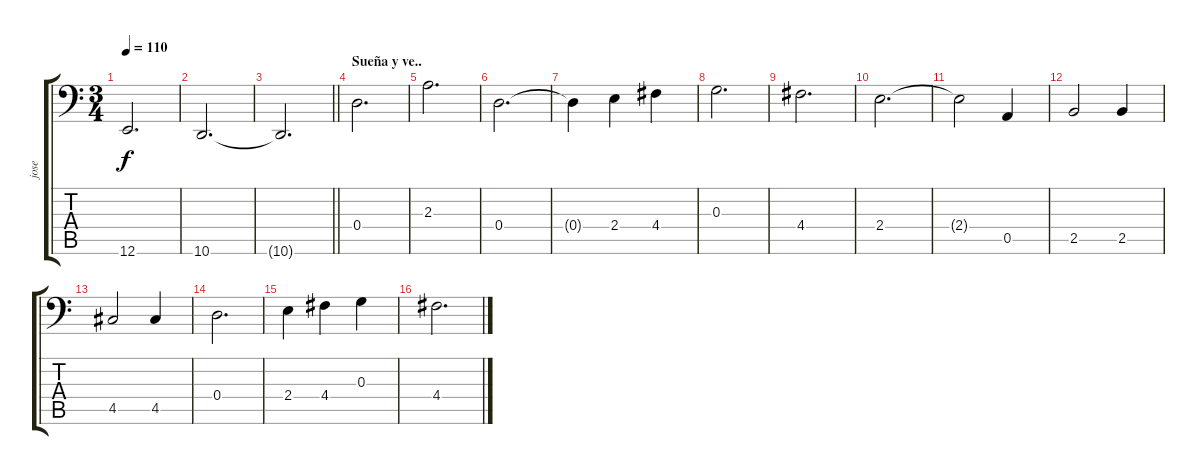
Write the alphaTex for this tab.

\track ("jose" "jose") {instrument brightacousticpiano}
\staff {score tabs}
\tuning (E4 B3 G3 D3 A2 E1) {hide}
\ts (3 4)
\tempo 110
\clef f4
\ks c
12.6.2{d dy f} |
10.6.2{d} |
\barLineRight lightlight
10.6{t}.2{d} |
\section ("" "Sueña y ve..")
0.4.2{d} |
2.3.2{d} |
0.4.2{d} |
0.4{t}.4 2.4.4 4.4.4 |
0.3.2{d} |
4.4.2{d} |
2.4.2{d} |
2.4{t}.2 0.5.4 |
2.5.2 2.5.4 |
4.5.2 4.5.4 |
0.4.2{d} |
2.4.4 4.4.4 0.3.4 |
4.4.2{d}
